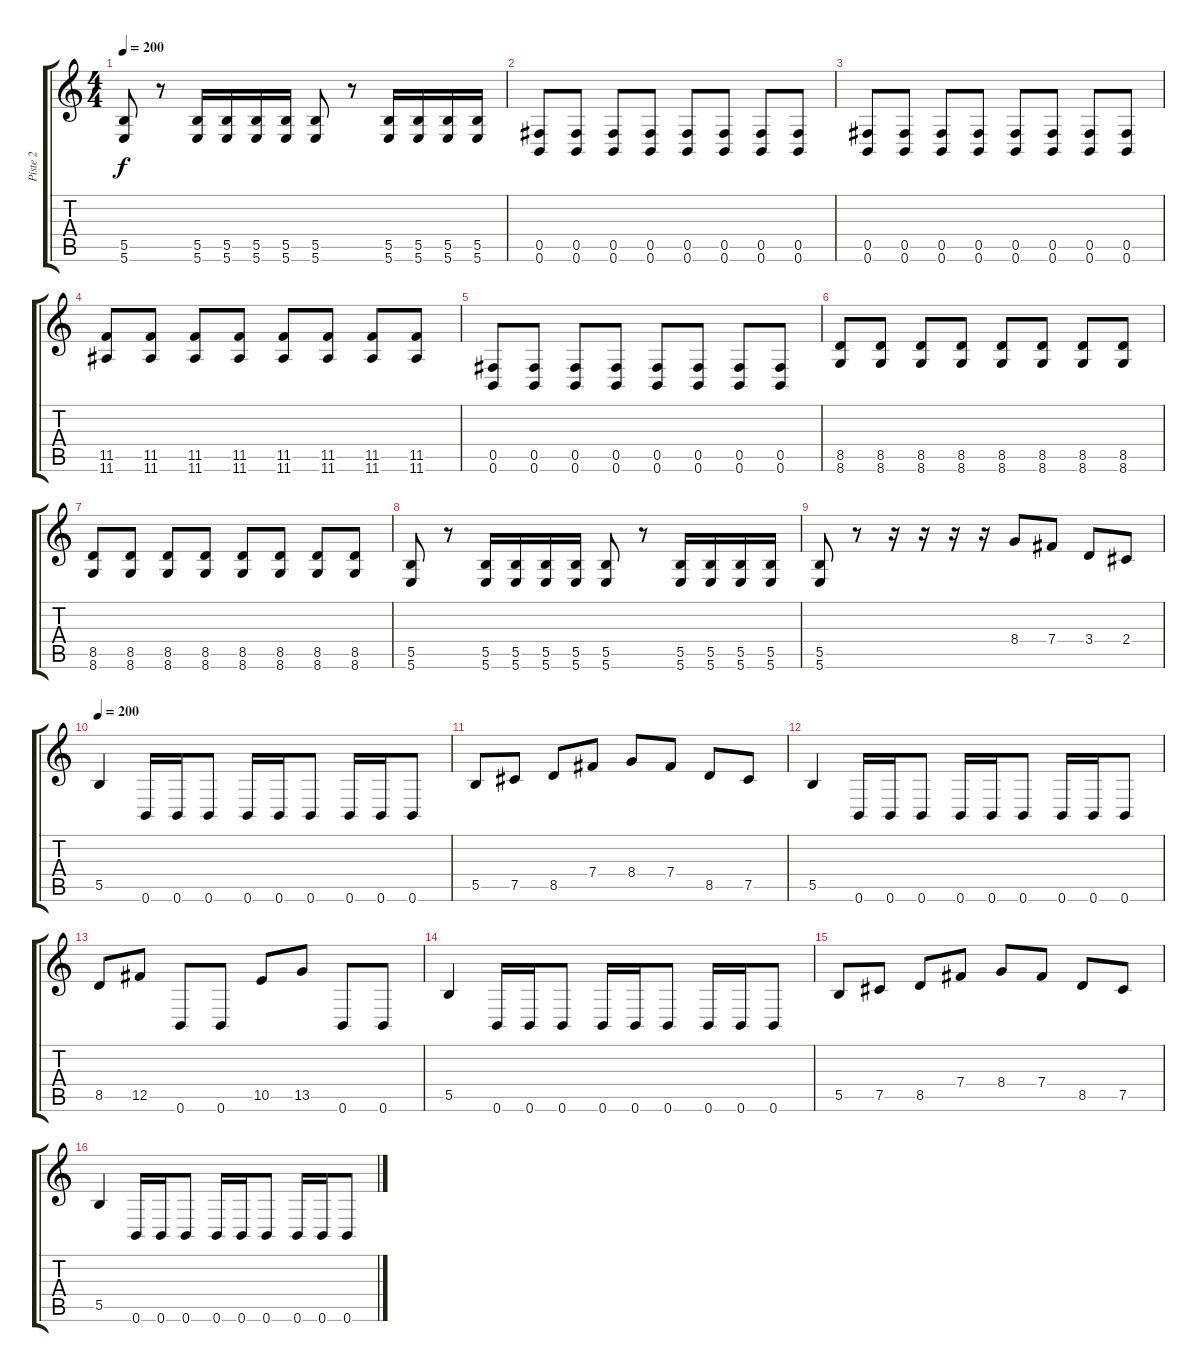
\track ("Piste 2" "Piste 2") {instrument distortionguitar}
\staff {score tabs}
\tuning (Db4 Ab3 E3 B2 Gb2 B1) {hide}
\ts (4 4)
\tempo 200
\clef g2
\ks c
(5.5 5.6).8{dy f} r.8 (5.5 5.6).16 (5.5 5.6).16 (5.5 5.6).16 (5.5 5.6).16 (5.5 5.6).8 r.8 (5.5 5.6).16 (5.5 5.6).16 (5.5 5.6).16 (5.5 5.6).16 |
(0.5 0.6).8 (0.5 0.6).8 (0.5 0.6).8 (0.5 0.6).8 (0.5 0.6).8 (0.5 0.6).8 (0.5 0.6).8 (0.5 0.6).8 |
(0.5 0.6).8 (0.5 0.6).8 (0.5 0.6).8 (0.5 0.6).8 (0.5 0.6).8 (0.5 0.6).8 (0.5 0.6).8 (0.5 0.6).8 |
(11.5 11.6).8 (11.5 11.6).8 (11.5 11.6).8 (11.5 11.6).8 (11.5 11.6).8 (11.5 11.6).8 (11.5 11.6).8 (11.5 11.6).8 |
(0.5 0.6).8 (0.5 0.6).8 (0.5 0.6).8 (0.5 0.6).8 (0.5 0.6).8 (0.5 0.6).8 (0.5 0.6).8 (0.5 0.6).8 |
(8.5 8.6).8 (8.5 8.6).8 (8.5 8.6).8 (8.5 8.6).8 (8.5 8.6).8 (8.5 8.6).8 (8.5 8.6).8 (8.5 8.6).8 |
(8.5 8.6).8 (8.5 8.6).8 (8.5 8.6).8 (8.5 8.6).8 (8.5 8.6).8 (8.5 8.6).8 (8.5 8.6).8 (8.5 8.6).8 |
(5.5 5.6).8 r.8 (5.5 5.6).16 (5.5 5.6).16 (5.5 5.6).16 (5.5 5.6).16 (5.5 5.6).8 r.8 (5.5 5.6).16 (5.5 5.6).16 (5.5 5.6).16 (5.5 5.6).16 |
(5.5 5.6).8 r.8 r.16 r.16 r.16 r.16 8.4.8 7.4.8 3.4.8 2.4.8 |
\tempo 200
5.5.4 0.6.16 0.6.16 0.6.8 0.6.16 0.6.16 0.6.8 0.6.16 0.6.16 0.6.8 |
5.5.8 7.5.8 8.5.8 7.4.8 8.4.8 7.4.8 8.5.8 7.5.8 |
5.5.4 0.6.16 0.6.16 0.6.8 0.6.16 0.6.16 0.6.8 0.6.16 0.6.16 0.6.8 |
8.5.8 12.5.8 0.6.8 0.6.8 10.5.8 13.5.8 0.6.8 0.6.8 |
5.5.4 0.6.16 0.6.16 0.6.8 0.6.16 0.6.16 0.6.8 0.6.16 0.6.16 0.6.8 |
5.5.8 7.5.8 8.5.8 7.4.8 8.4.8 7.4.8 8.5.8 7.5.8 |
5.5.4 0.6.16 0.6.16 0.6.8 0.6.16 0.6.16 0.6.8 0.6.16 0.6.16 0.6.8
